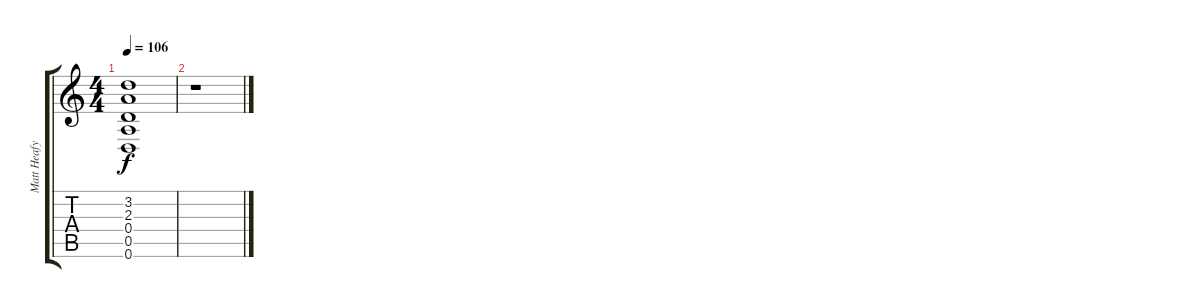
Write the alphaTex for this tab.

\track ("Matt Heafy" "Matt Heafy") {instrument distortionguitar}
\staff {score tabs}
\tuning (E4 B3 G3 D3 A2 D2) {hide}
\ts (4 4)
\tempo 106
\clef g2
\ks c
(3.2{t} 2.3{t} 0.4{t} 0.5{t} 0.6{t}).1{dy f} |
r.1
